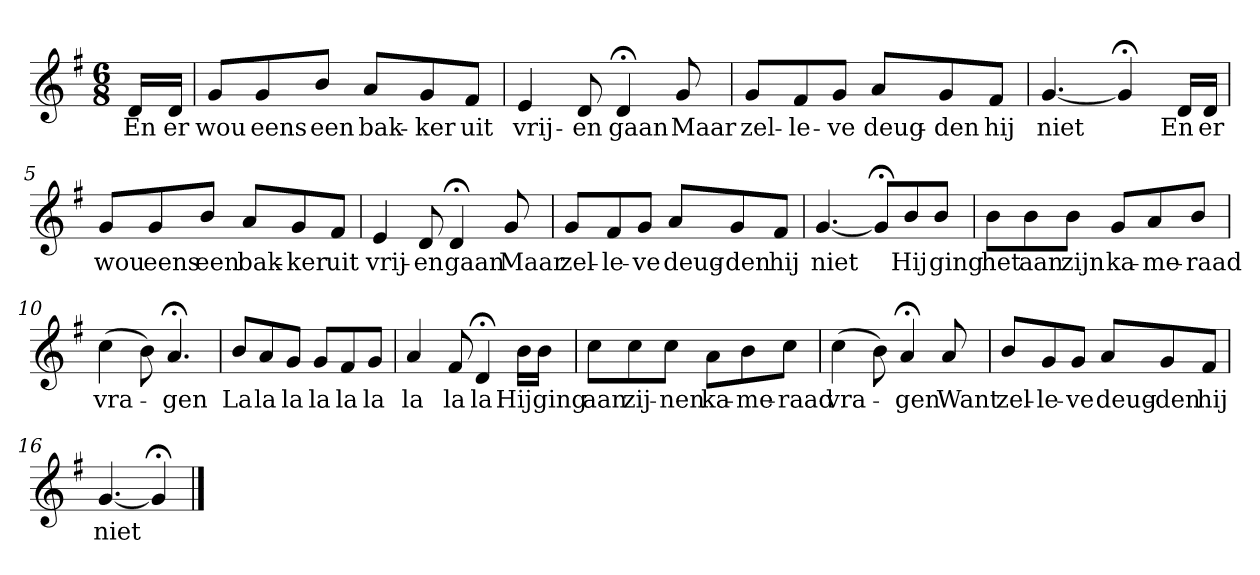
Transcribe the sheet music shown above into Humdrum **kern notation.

**kern	**text
*part1	*part1
*staff1	*staff1
*k[f#]	*
*G:	*
*M6/8	*
*MM120	*
=	=
16dLL	En
16dJJ	er
=1	=1
8gL	wou
8g	eens
8bJ	een
8aL	bak-
8g	-ker
8f#J	uit
=2	=2
4e	vrij-
8d	-en
4d;<	gaan
8g	Maar
=3	=3
8gL	zel-
8f#	-le-
8gJ	-ve
8aL	deug-
8g	-den
8f#J	hij
=4	=4
[4.g	niet
4g;<]	.
16dLL	En
16dJJ	er
=5	=5
8gL	wou
8g	eens
8bJ	een
8aL	bak-
8g	-ker
8f#J	uit
=6	=6
4e	vrij-
8d	-en
4d;<	gaan
8g	Maar
=7	=7
8gL	zel-
8f#	-le-
8gJ	-ve
8aL	deug-
8g	-den
8f#J	hij
=8	=8
[4.g	niet
8g;<L]	.
8b	Hij
8bJ	ging
=9	=9
8bL	het
8b	aan
8bJ	zijn
8gL	ka-
8a	-me-
8bJ	-raad
=10	=10
(4cc	vra-
8b)	.
4.a;<	-gen
=11	=11
8bL	La
8a	la
8gJ	la
8gL	la
8f#	la
8gJ	la
=12	=12
4a	la
8f#	la
4d;<	la
16bLL	Hij
16bJJ	ging
=13	=13
8ccL	aan
8cc	zij-
8ccJ	-nen
8aL	ka-
8b	-me-
8ccJ	-raad
=14	=14
(4cc	vra-
8b)	.
4a;<	-gen
8a	Want
=15	=15
8bL	zel-
8g	-le-
8gJ	-ve
8aL	deug-
8g	-den
8f#J	hij
=16	=16
[4.g	niet
4g;<]	.
==	==
*-	*-
